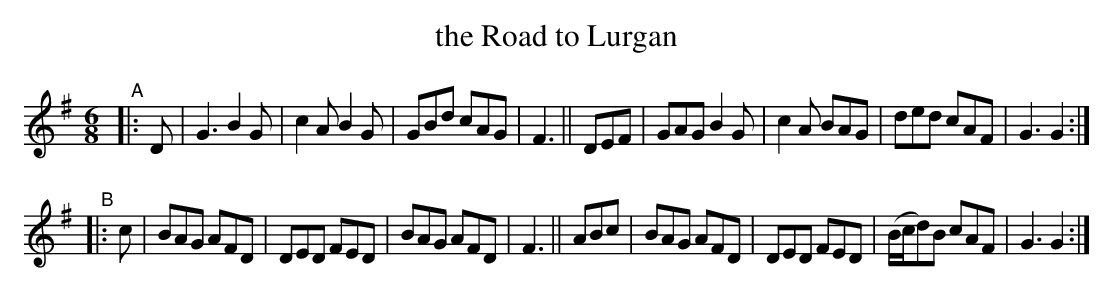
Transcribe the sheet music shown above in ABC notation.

X:1
T: the Road to Lurgan
M: 6/8
L: 1/8
K: G
"^A"|: D |\
G3  B2G | c2A B2G | GBd cAG | F3 || DEF |\
GAG B2G | c2A BAG | ded cAF | G3 G2 :|
"^B"|: c |\
BAG AFD | DED FED | BAG AFD | F3 || ABc |\
BAG AFD | DED FED | (B/c/d)B cAF | G3 G2 :|
